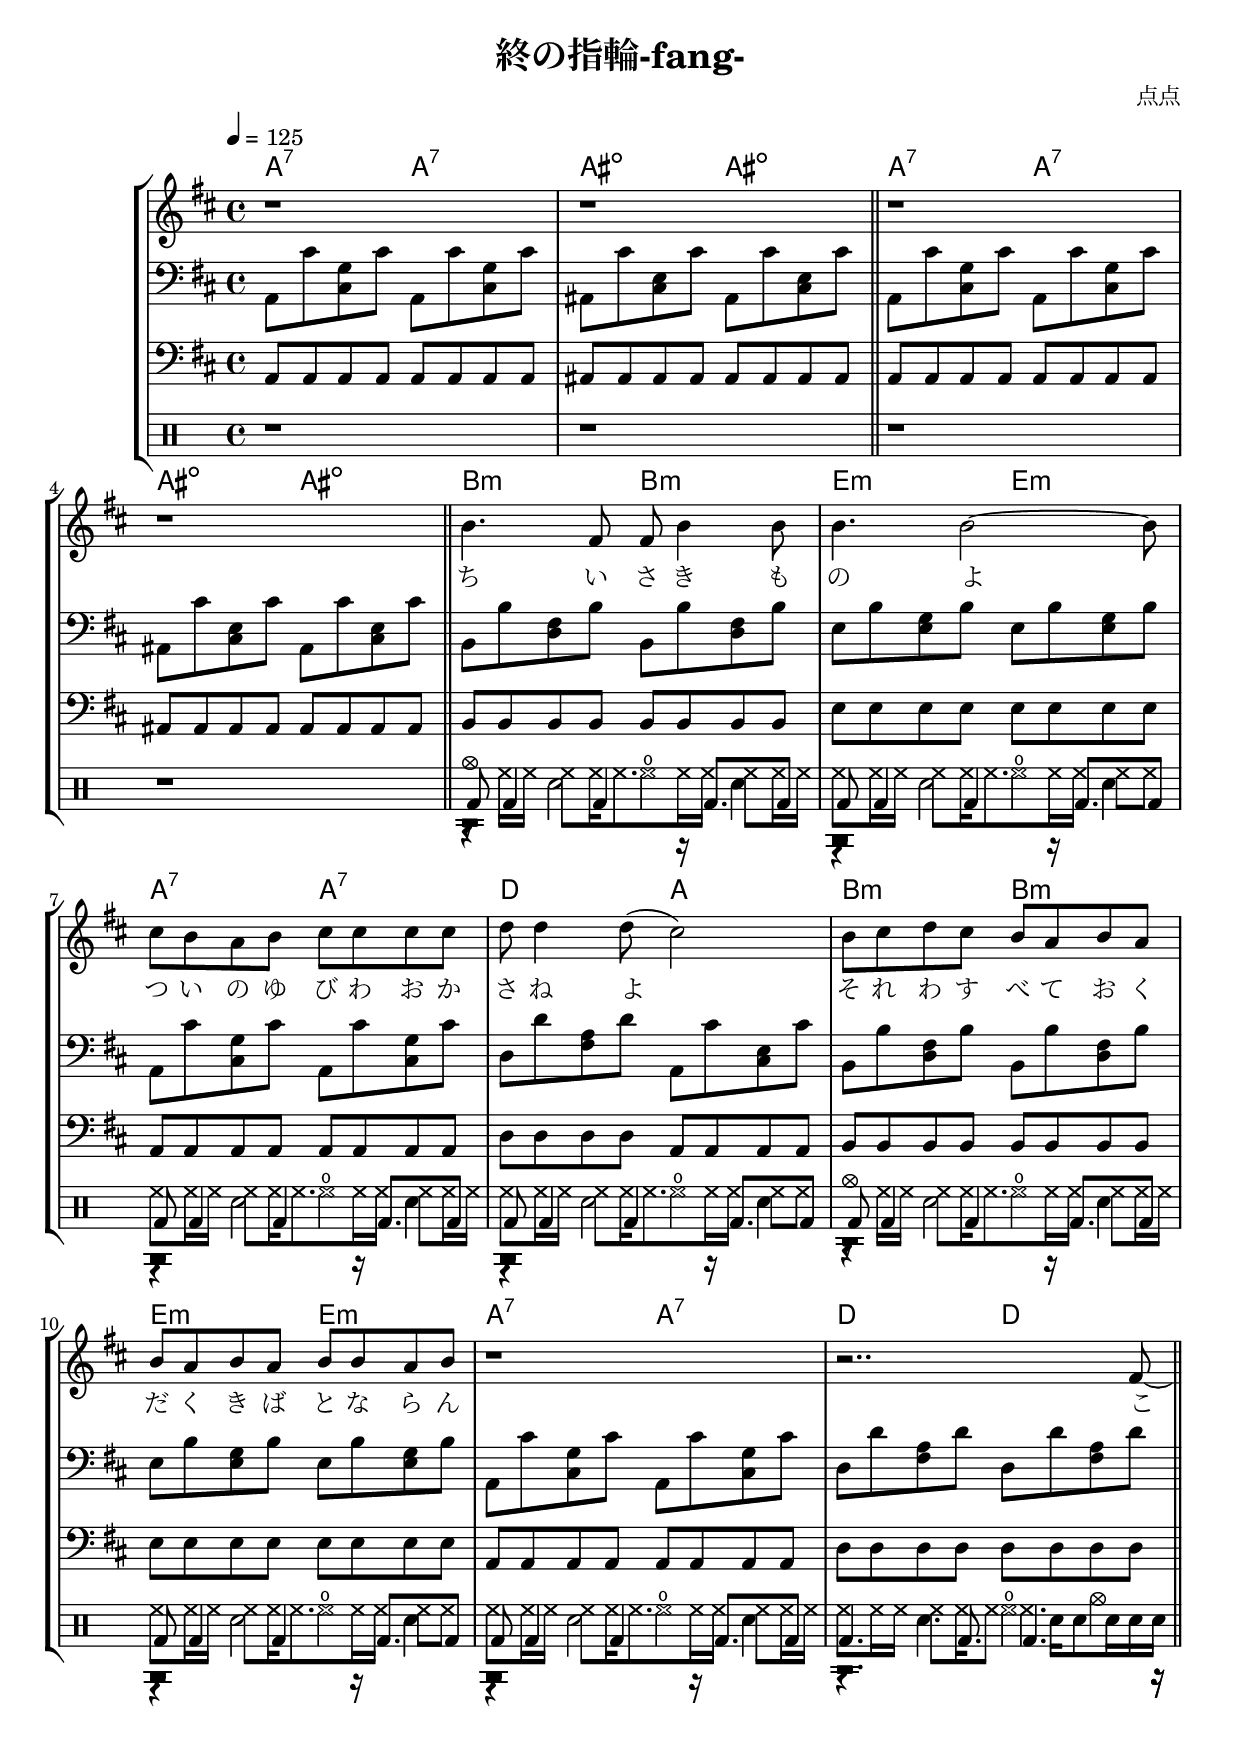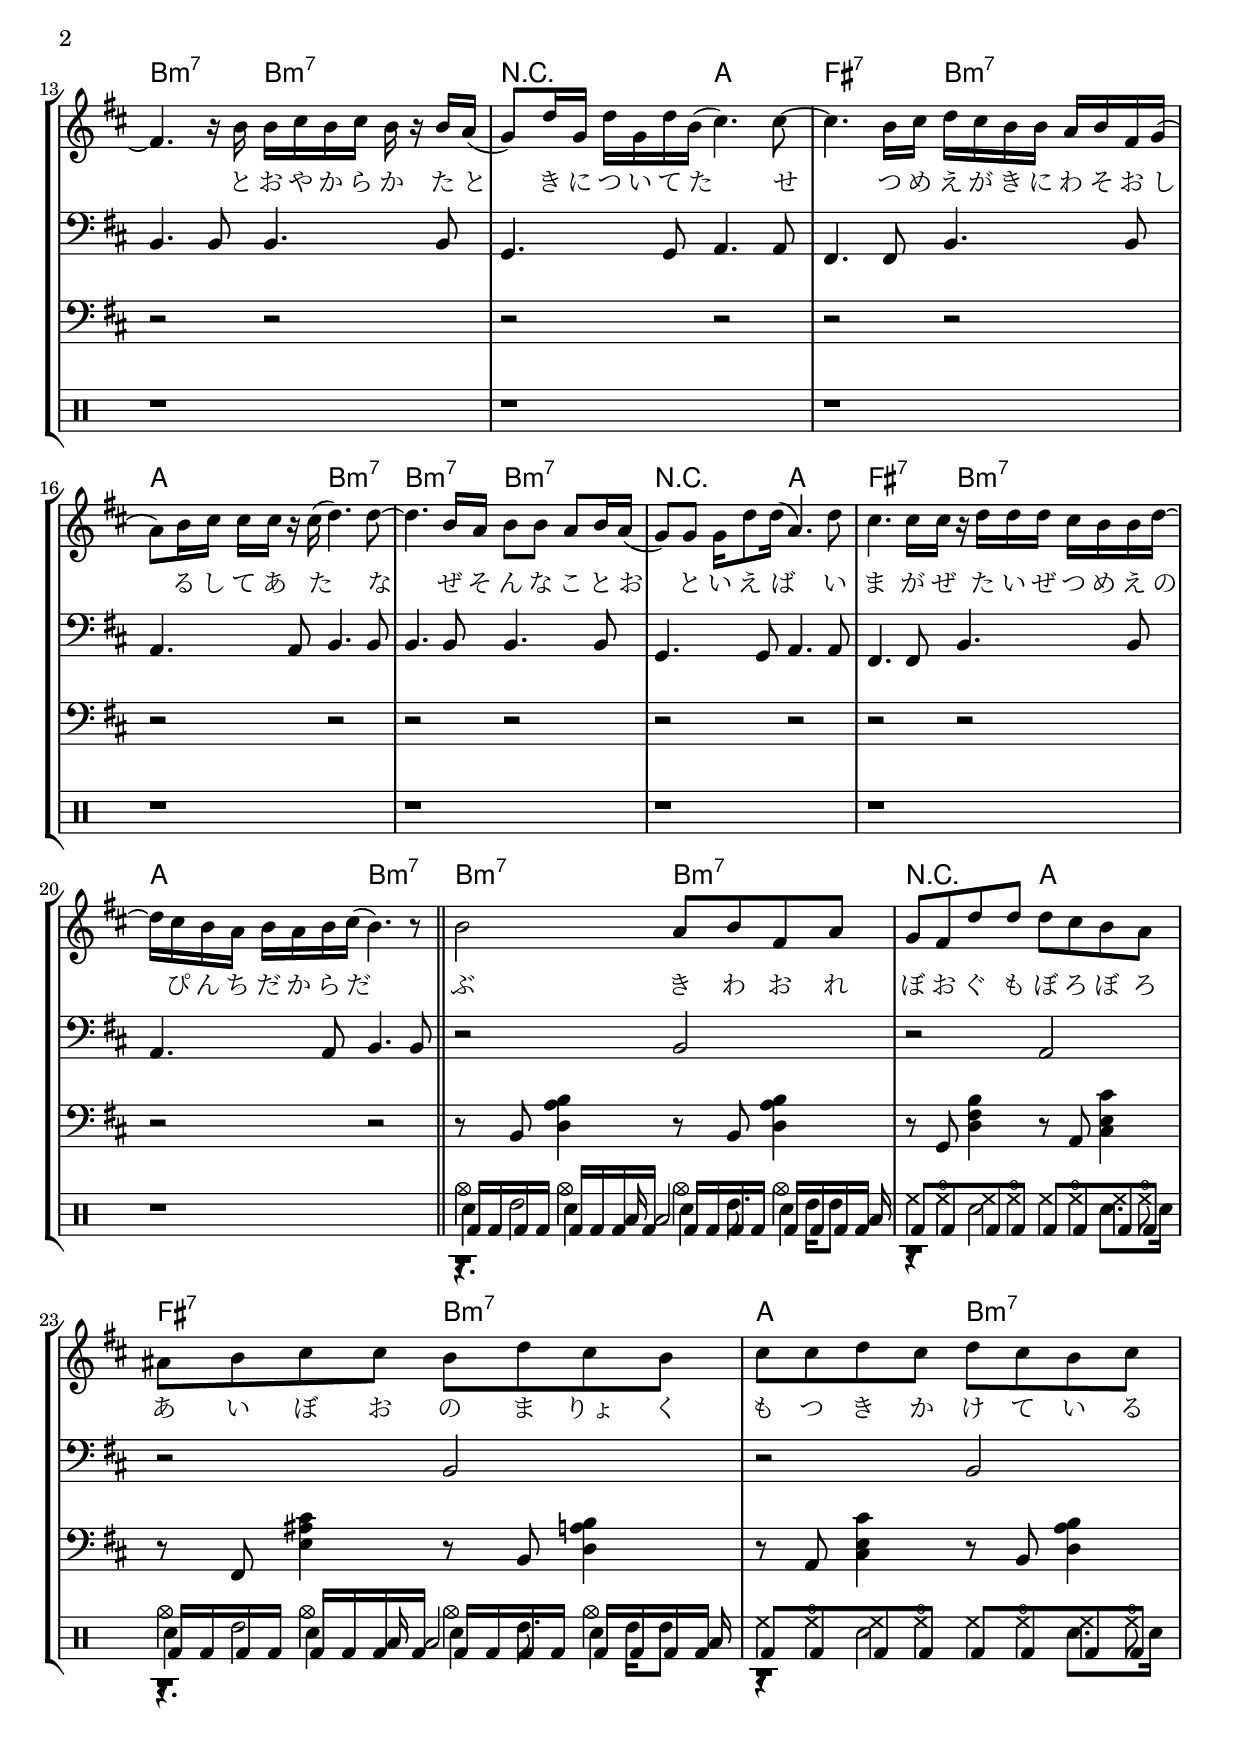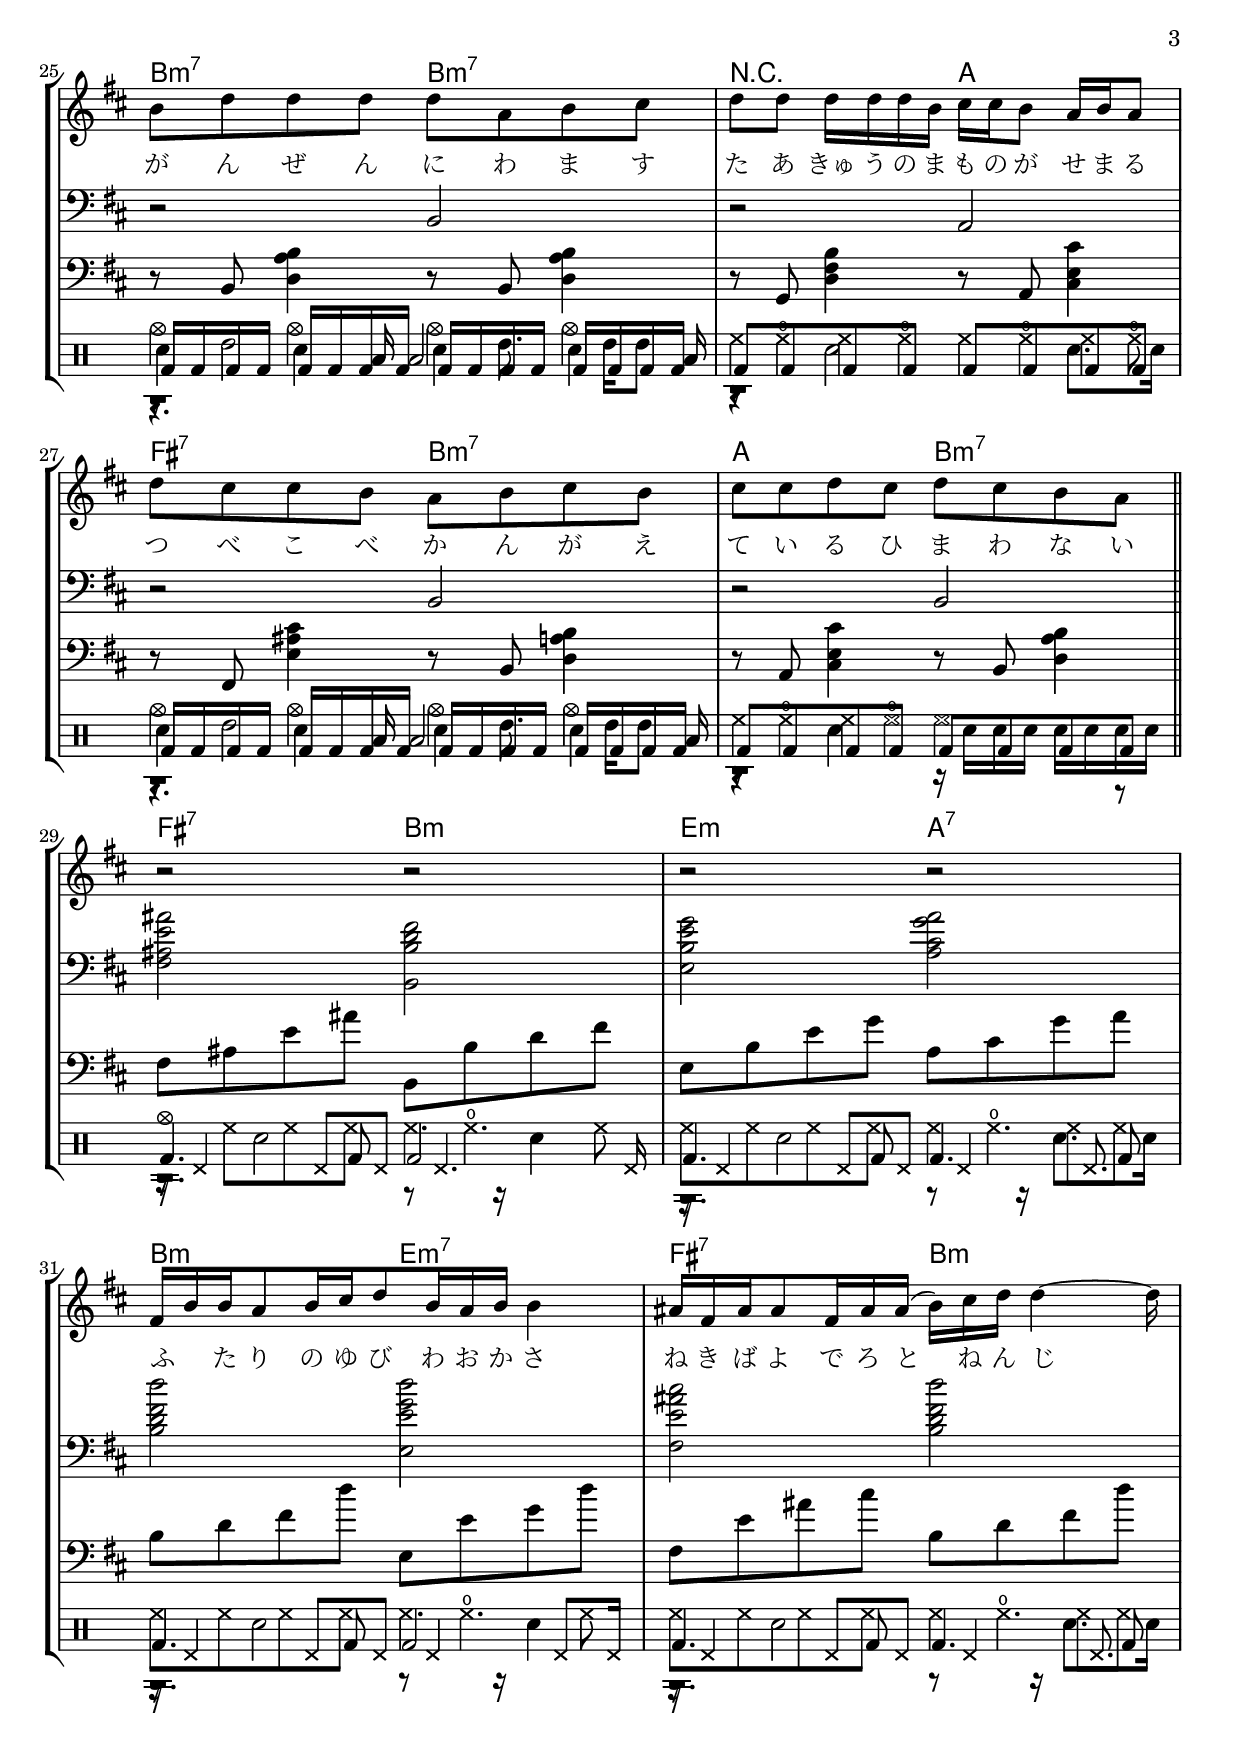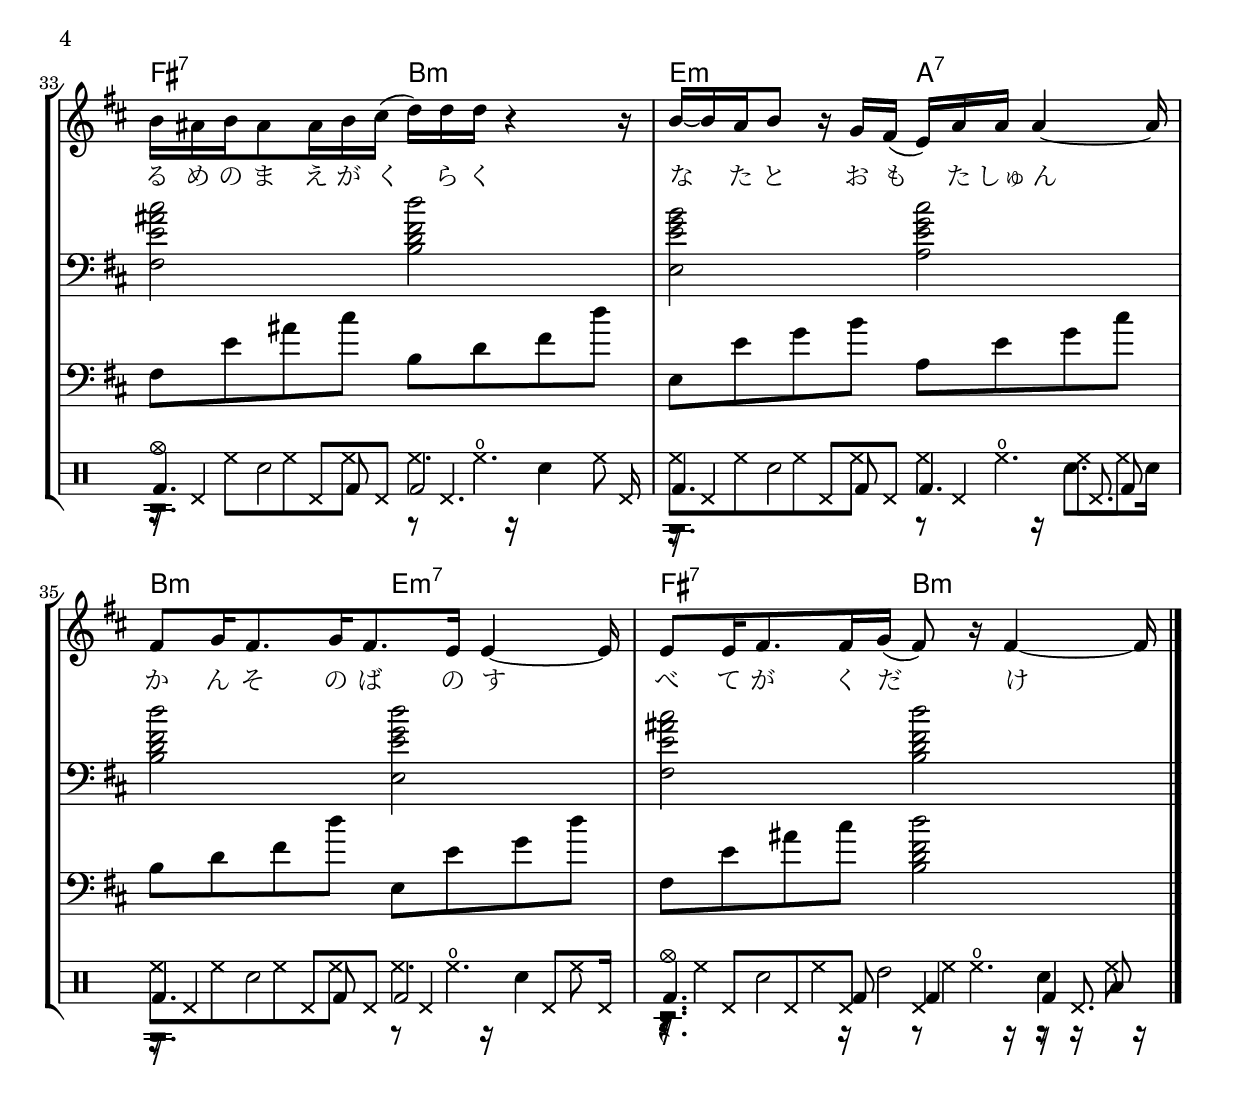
\version "2.12.1"

\header {
	title = \markup {終の指輪-fang-}
	composer = \markup \center-column {点点}
}

harmony = \chordmode {
	a2:7 a:7 ais:dim ais:dim 

	a:7 a:7 ais:dim ais:dim 

	b:m b:m e:m e:m a:7 a:7 d a b:m b:m e:m e:m a:7 a:7 d d 

	b:min7 b:min7 r a fis:7 b:min7 a b:min7 b:min7 b:min7 r a fis:7 b:min7 a b:min7 

	b:min7 b:min7 r a fis:7 b:min7 a b:min7 b:min7 b:min7 r a fis:7 b:min7 a b:min7 

	fis:7 b:m e:m a:7 b:m e:min7 fis:7 b:m fis:7 b:m e:m a:7 b:m e:min7 fis:7 b:m 
}

melody = {
	\key d \major
	\tempo 4 = 125
	r1 | r1   
	r1 | r1   
	\set Staff.midiInstrument = #"mmi0.40"
	 b'4.  fis'8  fis'8  b'4  b'8 
	b'4.  b'2~b'8 
	cis''8  b'8  a'8  b'8  cis''8  cis''8  cis''8  cis''8 
	d''8  d''4  d''8  (cis''2) 
	b'8  cis''8  d''8  cis''8  b'8  a'8  b'8  a'8 
	b'8  a'8  b'8  a'8  b'8  b'8  a'8  b'8
	r1 r2.. 	\set Staff.midiInstrument = #"mmi0.40"
	fis'8~ 
	fis'4.  r16  b'16  b'16  cis''16  b'16  cis''16  b'16  r16  b'16  a'16 
	(g'8)  d''16  g'16  d''16  g'16  d''16  b'16  (cis''4.)  cis''8~ 
	cis''4.  b'16  cis''16  d''16  cis''16  b'16  b'16  a'16  b'16  fis'16  g'16 
	(a'8)  b'16  cis''16  cis''16  cis''16  r16  cis''16  (d''4.)  d''8~ 
	d''4.  b'16  a'16  b'8  b'8  a'8  b'16  a'16 
	(g'8)  g'8  g'16  d''8  d''16  (a'4.)  d''8 
	cis''4.  cis''16  cis''16  r16  d''16  d''16  d''16  cis''16  b'16  b'16  d''16~ 
	d''16  cis''16  b'16  a'16  b'16  a'16  b'16  cis''16  (b'4.)  	r8 	\set Staff.midiInstrument = #"mmi0.40"
	 b'2  a'8  b'8  fis'8  a'8 
	g'8  fis'8  d''8  d''8  d''8  cis''8  b'8  a'8 
	ais'8  b'8  cis''8  cis''8  b'8  d''8  cis''8  b'8 
	cis''8  cis''8  d''8  cis''8  d''8  cis''8  b'8  cis''8 
	b'8  d''8  d''8  d''8  d''8  a'8  b'8  cis''8 
	d''8  d''8  d''16  d''16  d''16  b'16  cis''16  cis''16  b'8  a'16  b'16  a'8 
	d''8  cis''8  cis''8  b'8  a'8  b'8  cis''8  b'8 
	cis''8  cis''8  d''8  cis''8  d''8  cis''8  b'8  a'8
	\set Staff.midiInstrument = #"mmi0.40"
	 r2  r2~ 
	r2  r2 
	fis'16  b'16  b'16  a'8  b'16  cis''16  d''8  b'16  a'16  b'16  b'4 
	ais'16  fis'16  ais'16  ais'8  fis'16  ais'16  ais'16  (b'16)  cis''16  d''16  d''4~d''16 
	b'16  ais'16  b'16  ais'8  ais'16  b'16  cis''16  (d''16)  d''16  d''16  r4~r16 
	b'16  b'16  a'16  b'8  r16  g'16  fis'16  (e'16)  a'16  a'16  a'4~a'16 
	fis'8  g'16  fis'8.  g'16  fis'8.  e'16  e'4~e'16 
	e'8  e'16  fis'8.  fis'16  g'16  (fis'8)  r16  fis'4~fis'16
	\bar "|."
}

words = \lyricmode {
	
	
	ち  い  さ  き  も  の  よ  つ  い  の  ゆ  び  わ  お  か  さ  ね  よ  そ  れ  わ  す  べ  て  お  く  だ  く  き  ば  と  な  ら  ん  
	こ  と  お  や  か  ら  か  た  と  き  に  つ  い  て  た  せ  つ  め  え  が  き  に  わ  そ  お  し  る  し  て  あ  た  な  ぜ  そ  ん  な  こ  と  お  と  い  え  ば  い  ま  が  ぜ  た  い  ぜ  つ  め  え  の  ぴ  ん  ち  だ  か  ら  だ  
	ぶ  き  わ  お  れ  ぼ  お  ぐ  も  ぼ  ろ  ぼ  ろ  あ  い  ぼ  お  の  ま  りょ  く  も  つ  き  か  け  て  い  る  が  ん  ぜ  ん  に  わ  ま  す  た  あ  きゅ  う  の  ま  も  の  が  せ  ま  る  つ  べ  こ  べ  か  ん  が  え  て  い  る  ひ  ま  わ  な  い  
	ふ  た  り  の  ゆ  び  わ  お  か  さ  ね  き  ば  よ  で  ろ  と  ね  ん  じ  る  め  の  ま  え  が  く  ら  く  な  た  と  お  も  た  しゅ  ん  か  ん  そ  の  ば  の  す  べ  て  が  く  だ  け  ち  た  
}

tempochange = {
	\tempo 4 = 125
	r1 | r1 \bar "||"
	\tempo 4 = 125
	r1 | r1 \bar "||"
	\tempo 4 = 125
	r1 | r1 | r1 | r1 | r1 | r1 | r1 | r1 \bar "||"
	\tempo 4 = 125
	r1 | r1 | r1 | r1 | r1 | r1 | r1 | r1 \bar "||"
	\tempo 4 = 125
	r1 | r1 | r1 | r1 | r1 | r1 | r1 | r1 \bar "||"
	\tempo 4 = 125
	r1 | r1 | r1 | r1 | r1 | r1 | r1 | r1 \bar "|."
}

mainacc = {
	\clef bass
	\set Staff.midiInstrument = #"Pad 8 (sweep)"
	\key d \major
	\tempo 4 = 125
	a,8 cis' <cis g> cis'
	a,8 cis' <cis g> cis'
	ais,8 cis' <cis e> cis'
	ais,8 cis' <cis e> cis'
	\bar "||"

	\set Staff.midiInstrument = #"Pad 8 (sweep)"
	a,8 cis' <cis g> cis'
	a,8 cis' <cis g> cis'
	ais,8 cis' <cis e> cis'
	ais,8 cis' <cis e> cis'
	\bar "||"

	\set Staff.midiInstrument = #"Pad 8 (sweep)"
	b,8 b <d fis> b
	b,8 b <d fis> b
	e8 b <e g> b
	e8 b <e g> b
	a,8 cis' <cis g> cis'
	a,8 cis' <cis g> cis'
	d8 d' <fis a> d'
	a,8 cis' <cis e> cis'
	b,8 b <d fis> b
	b,8 b <d fis> b
	e8 b <e g> b
	e8 b <e g> b
	a,8 cis' <cis g> cis'
	a,8 cis' <cis g> cis'
	d8 d' <fis a> d'
	d8 d' <fis a> d'
	\bar "||"

	\set Staff.midiInstrument = #"Distorted Guitar"
	b,4.b,8
	b,4.b,8
	g,4.g,8
	a,4.a,8
	fis,4.fis,8
	b,4.b,8
	a,4.a,8
	b,4.b,8
	b,4.b,8
	b,4.b,8
	g,4.g,8
	a,4.a,8
	fis,4.fis,8
	b,4.b,8
	a,4.a,8
	b,4.b,8
	\bar "||"

	\set Staff.midiInstrument = #"Distorted Guitar"
	r2
	b,2
	r2
	a,2
	r2
	b,2
	r2
	b,2
	r2
	b,2
	r2
	a,2
	r2
	b,2
	r2
	b,2
	\bar "||"

	\set Staff.midiInstrument = #"FX 3 (crystal)"
	<fis ais e' ais'>2
	<b, b d' fis'>2
	<e b e' g'>2
	<a cis' g' a'>2
	<b d' fis' d''>2
	<e e' g' d''>2
	<fis e' ais' cis''>2
	<b d' fis' d''>2
	<fis e' ais' cis''>2
	<b d' fis' d''>2
	<e e' g' b'>2
	<a e' g' cis''>2
	<b d' fis' d''>2
	<e e' g' d''>2
	<fis e' ais' cis''>2
	<b d' fis' d''>2
	\bar "|."
}

subacc = {
	\clef bass
	\set Staff.midiInstrument = #"Overdriven Guitar"
	\key d \major
	\tempo 4 = 125
	a,8 a,8 a,8 a,8
	a,8 a,8 a,8 a,8
	ais,8 ais,8 ais,8 ais,8
	ais,8 ais,8 ais,8 ais,8
	\bar "||"

	\set Staff.midiInstrument = #"Overdriven Guitar"
	a,8 a,8 a,8 a,8
	a,8 a,8 a,8 a,8
	ais,8 ais,8 ais,8 ais,8
	ais,8 ais,8 ais,8 ais,8
	\bar "||"

	\set Staff.midiInstrument = #"Overdriven Guitar"
	b,8 b,8 b,8 b,8
	b,8 b,8 b,8 b,8
	e8 e8 e8 e8
	e8 e8 e8 e8
	a,8 a,8 a,8 a,8
	a,8 a,8 a,8 a,8
	d8 d8 d8 d8
	a,8 a,8 a,8 a,8
	b,8 b,8 b,8 b,8
	b,8 b,8 b,8 b,8
	e8 e8 e8 e8
	e8 e8 e8 e8
	a,8 a,8 a,8 a,8
	a,8 a,8 a,8 a,8
	d8 d8 d8 d8
	d8 d8 d8 d8
	\bar "||"

	\set Staff.midiInstrument = #"Acoustic grand"
	r2
	r2
	r2
	r2
	r2
	r2
	r2
	r2
	r2
	r2
	r2
	r2
	r2
	r2
	r2
	r2
	\bar "||"

	\set Staff.midiInstrument = #"Church organ"
	r8 b, <d a b>4
	r8 b, <d a b>4
	r8 g, <d fis b>4
	r8 a, <cis e cis'>4
	r8 fis, <e ais cis'>4
	r8 b, <d a b>4
	r8 a, <cis e cis'>4
	r8 b, <d a b>4
	r8 b, <d a b>4
	r8 b, <d a b>4
	r8 g, <d fis b>4
	r8 a, <cis e cis'>4
	r8 fis, <e ais cis'>4
	r8 b, <d a b>4
	r8 a, <cis e cis'>4
	r8 b, <d a b>4
	\bar "||"

	\set Staff.midiInstrument = #"Church organ"
	fis8 ais8 e'8 ais'8
	b,8 b8 d'8 fis'8
	e8 b8 e'8 g'8
	a8 cis'8 g'8 a'8
	b8 d'8 fis'8 d''8
	e8 e'8 g'8 d''8
	fis8 e'8 ais'8 cis''8
	b8 d'8 fis'8 d''8
	fis8 e'8 ais'8 cis''8
	b8 d'8 fis'8 d''8
	e8 e'8 g'8 b'8
	a8 e'8 g'8 cis''8
	b8 d'8 fis'8 d''8
	e8 e'8 g'8 d''8
	fis8 e'8 ais'8 cis''8
	<b d' fis' d''>2
	\bar "|."
}

percA = {
	\drummode {
	r1 |r1 \bar "||"
	r1 |r1 \bar "||"
	r2 hho2  |r2 hho2  |r2 hho2  |r2 hho2  |r2 hho2  |r2 hho2  |r2 hho2  |r2 hho2  \bar "||"
	r1 |r1 |r1 |r1 |r1 |r1 |r1 |r1 \bar "||"
	r1  |hh4 hh4 hh4 hh4  |r1  |hh4 hh4 hh4 hh4  |r1  |hh4 hh4 hh4 hh4  |r1  |hh4 hh4 hh2  \bar "||"
	r2 r8 hho4.  |r2 r8 hho4.  |r2 r8 hho4.  |r2 r8 hho4.  |r2 r8 hho4.  |r2 r8 hho4.  |r2 r8 hho4.  |r2 r8 hho4.  \bar "|."
	}
}

percB = {
	\drummode {
	r1 |r1 \bar "||"
	r1 |r1 \bar "||"
	r8 hh16 hh16 hh8 hh16 hh8. hh16 hh16 hh8 hh16 hh16  |hh8 hh16 hh16 hh8 hh16 hh8. hh16 hh16 hh8 hh8  |hh8 hh16 hh16 hh8 hh16 hh8. hh16 hh16 hh8 hh16 hh16  |hh8 hh16 hh16 hh8 hh16 hh8. hh16 hh16 hh8 hh8  |r8 hh16 hh16 hh8 hh16 hh8. hh16 hh16 hh8 hh16 hh16  |hh8 hh16 hh16 hh8 hh16 hh8. hh16 hh16 hh8 hh8  |hh8 hh16 hh16 hh8 hh16 hh8. hh16 hh16 hh8 hh16 hh16  |hh8 hh16 hh16 hh8 hh16 hh8 hh4. r16  \bar "||"
	r1 |r1 |r1 |r1 |r1 |r1 |r1 |r1 \bar "||"
	sn4 sn4 sn4 sn4  |r4 sn2 sn8. sn16  |sn4 sn4 sn4 sn4  |r4 sn2 sn8. sn16  |sn4 sn4 sn4 sn4  |r4 sn2 sn8. sn16  |sn4 sn4 sn4 sn4  |r4 sn4 r16 sn16 sn16 sn16 sn16 sn16 sn16 sn16  \bar "||"
	r8 hh8 hh8 hh8 hh4. hh8  |hh8 hh8 hh8 hh8 hh4 hh8 hh8  |hh8 hh8 hh8 hh8 hh4. hh8  |hh8 hh8 hh8 hh8 hh4 hh8 hh8  |r8 hh8 hh8 hh8 hh4. hh8  |hh8 hh8 hh8 hh8 hh4 hh8 hh8  |hh8 hh8 hh8 hh8 hh4. hh8  |r16 hh4 hh4 hh4 r16 hh8  \bar "|."
	}
}

percC = {
	\drummode {
	r1 |r1 \bar "||"
	r1 |r1 \bar "||"
	r4 sn2 sn4  |r4 sn2 sn4  |r4 sn2 sn4  |r4 sn2 sn4  |r4 sn2 sn4  |r4 sn2 sn4  |r4 sn2 sn4  |r4 sn4. sn16 sn8 sn16 sn16 sn16  \bar "||"
	r1 |r1 |r1 |r1 |r1 |r1 |r1 |r1 \bar "||"
	bd16 bd16 bd16 bd16 bd16 bd16 bd16 bd16 bd16 bd16 bd16 bd16 bd16 bd16 bd16 bd16  |bd8 bd8 bd8 bd8 bd8 bd8 bd8 bd8  |bd16 bd16 bd16 bd16 bd16 bd16 bd16 bd16 bd16 bd16 bd16 bd16 bd16 bd16 bd16 bd16  |bd8 bd8 bd8 bd8 bd8 bd8 bd8 bd8  |bd16 bd16 bd16 bd16 bd16 bd16 bd16 bd16 bd16 bd16 bd16 bd16 bd16 bd16 bd16 bd16  |bd8 bd8 bd8 bd8 bd8 bd8 bd8 bd8  |bd16 bd16 bd16 bd16 bd16 bd16 bd16 bd16 bd16 bd16 bd16 bd16 bd16 bd16 bd16 bd16  |bd8 bd8 bd8 bd8 bd8 bd8 bd8 bd8  \bar "||"
	r16 hhp4 hhp8 hhp8 hhp4. hhp16  |r16 hhp4 hhp8 hhp8 hhp4 hhp8.  |r16 hhp4 hhp8 hhp8 hhp4 hhp8 hhp16  |r16 hhp4 hhp8 hhp8 hhp4 hhp8.  |r16 hhp4 hhp8 hhp8 hhp4. hhp16  |r16 hhp4 hhp8 hhp8 hhp4 hhp8.  |r16 hhp4 hhp8 hhp8 hhp4 hhp8 hhp16  |r8 hhp8 hhp8 hhp8 hhp4 r16 hhp8.  \bar "|."
	}
}

percD = {
	\drummode {
	r1 |r1 \bar "||"
	r1 |r1 \bar "||"
	bd8 bd4 bd4 r16 bd8. bd8  |bd8 bd4 bd4 r16 bd8. bd8  |bd8 bd4 bd4 r16 bd8. bd8  |bd8 bd4 bd4 r16 bd8. bd8  |bd8 bd4 bd4 r16 bd8. bd8  |bd8 bd4 bd4 r16 bd8. bd8  |bd8 bd4 bd4 r16 bd8. bd8  |bd4. bd8. bd4. r16  \bar "||"
	r1 |r1 |r1 |r1 |r1 |r1 |r1 |r1 \bar "||"
	r1  |r8 hho4 hho4 hho4 hho8  |r1  |r8 hho4 hho4 hho4 hho8  |r1  |r8 hho4 hho4 hho4 hho8  |r1  |r8 hho4 hho2 r8  \bar "||"
	r8. sn2 r16 sn4  |r8. sn2 r16 sn8. sn16  |r8. sn2 r16 sn4  |r8. sn2 r16 sn8. sn16  |r8. sn2 r16 sn4  |r8. sn2 r16 sn8. sn16  |r8. sn2 r16 sn4  |r8. sn2 r16 sn4  \bar "|."
	}
}

percE = {
	\drummode {
	r1 |r1 \bar "||"
	r1 |r1 \bar "||"
	cymc1  |r1 |r1 |r1 |cymc1  |r1 |r1 |r2. cymc4  \bar "||"
	r1 |r1 |r1 |r1 |r1 |r1 |r1 |r1 \bar "||"
	cymc4 cymc4 cymc4 cymc4  |r1 |cymc4 cymc4 cymc4 cymc4  |r1 |cymc4 cymc4 cymc4 cymc4  |r1 |cymc4 cymc4 cymc4 cymc4  |r1 \bar "||"
	bd4. bd8 bd2  |bd4. bd8 bd4. bd8  |bd4. bd8 bd2  |bd4. bd8 bd4. bd8  |bd4. bd8 bd2  |bd4. bd8 bd4. bd8  |bd4. bd8 bd2  |bd4. bd8 bd4 bd4  \bar "|."
	}
}

percF = {
	\drummode {
	r1 | r1 \bar "||"
	r1 | r1 \bar "||"
	r1 | r1 | r1 | r1 | r1 | r1 | r1 | r1 \bar "||"
	r1 | r1 | r1 | r1 | r1 | r1 | r1 | r1 \bar "||"
	r8 tommh2 tommh8. tommh16 tommh8  |r1 |r8 tommh2 tommh8. tommh16 tommh8  |r1 |r8 tommh2 tommh8. tommh16 tommh8  |r1 |r8 tommh2 tommh8. tommh16 tommh8  |r1 \bar "||"
	cymc1  |r1 |r1 |r1 |cymc1  |r1 |r1 |cymc1  \bar "|."
	}
}

percG = {
	\drummode {
	r1 | r1 \bar "||"
	r1 | r1 \bar "||"
	r1 | r1 | r1 | r1 | r1 | r1 | r1 | r1 \bar "||"
	r1 | r1 | r1 | r1 | r1 | r1 | r1 | r1 \bar "||"
	r4. toml16 toml2 toml16  |r1 |r4. toml16 toml2 toml16  |r1 |r4. toml16 toml2 toml16  |r1 |r4. toml16 toml2 toml16  |r1 \bar "||"
	r1 |r1 |r1 |r1 |r1 |r1 |r1 |r4. r16 tommh2 r16  \bar "|."
	}
}

percH = {
	\drummode {
	r1 | r1 \bar "||"
	r1 | r1 \bar "||"
	r1 | r1 | r1 | r1 | r1 | r1 | r1 | r1 \bar "||"
	r1 | r1 | r1 | r1 | r1 | r1 | r1 | r1 \bar "||"
	r1 | r1 | r1 | r1 | r1 | r1 | r1 | r1 \bar "||"
	r1 |r1 |r1 |r1 |r1 |r1 |r1 |r2. r8 toml8  \bar "|."
	}
}

\score {
	<<
		\new StaffGroup <<
			\new ChordNames {\harmony}
			\new Voice = "melody" {\melody}
			\new Lyrics \lyricsto "melody" \words
			\new Staff = "mainacc" {\mainacc}
			\new Staff = "subacc" {\subacc}
			\new DrumStaff <<
				\new DrumVoice {\percA}
				\new DrumVoice {\percB}
				\new DrumVoice {\percC}
				\new DrumVoice {\percD}
				\new DrumVoice {\percE}
				\new DrumVoice {\percF}
				\new DrumVoice {\percG}
				\new DrumVoice {\percH}
			>>
		>>
	>>
	\layout { }
}
